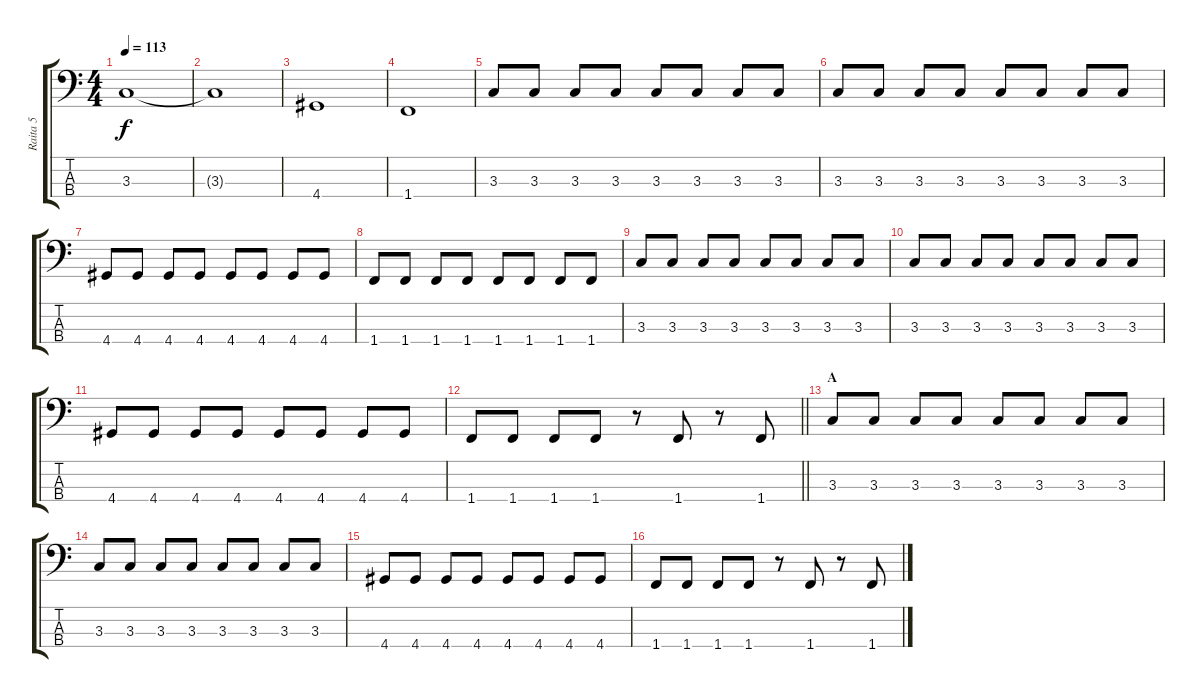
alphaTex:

\track ("Raita 5" "Raita 5") {instrument electricbassfinger}
\staff {score tabs}
\tuning (G2 D2 A1 E1) {hide}
\ts (4 4)
\tempo 113
\clef f4
\ks c
3.3.1{dy f} |
3.3{t}.1 |
4.4.1 |
1.4.1 |
3.3.8 3.3.8 3.3.8 3.3.8 3.3.8 3.3.8 3.3.8 3.3.8 |
3.3.8 3.3.8 3.3.8 3.3.8 3.3.8 3.3.8 3.3.8 3.3.8 |
4.4.8 4.4.8 4.4.8 4.4.8 4.4.8 4.4.8 4.4.8 4.4.8 |
1.4.8 1.4.8 1.4.8 1.4.8 1.4.8 1.4.8 1.4.8 1.4.8 |
3.3.8 3.3.8 3.3.8 3.3.8 3.3.8 3.3.8 3.3.8 3.3.8 |
3.3.8 3.3.8 3.3.8 3.3.8 3.3.8 3.3.8 3.3.8 3.3.8 |
4.4.8 4.4.8 4.4.8 4.4.8 4.4.8 4.4.8 4.4.8 4.4.8 |
\barLineRight lightlight
1.4.8 1.4.8 1.4.8 1.4.8 r.8 1.4.8 r.8 1.4.8 |
\section ("" "A")
3.3.8 3.3.8 3.3.8 3.3.8 3.3.8 3.3.8 3.3.8 3.3.8 |
3.3.8 3.3.8 3.3.8 3.3.8 3.3.8 3.3.8 3.3.8 3.3.8 |
4.4.8 4.4.8 4.4.8 4.4.8 4.4.8 4.4.8 4.4.8 4.4.8 |
1.4.8 1.4.8 1.4.8 1.4.8 r.8 1.4.8 r.8 1.4.8
